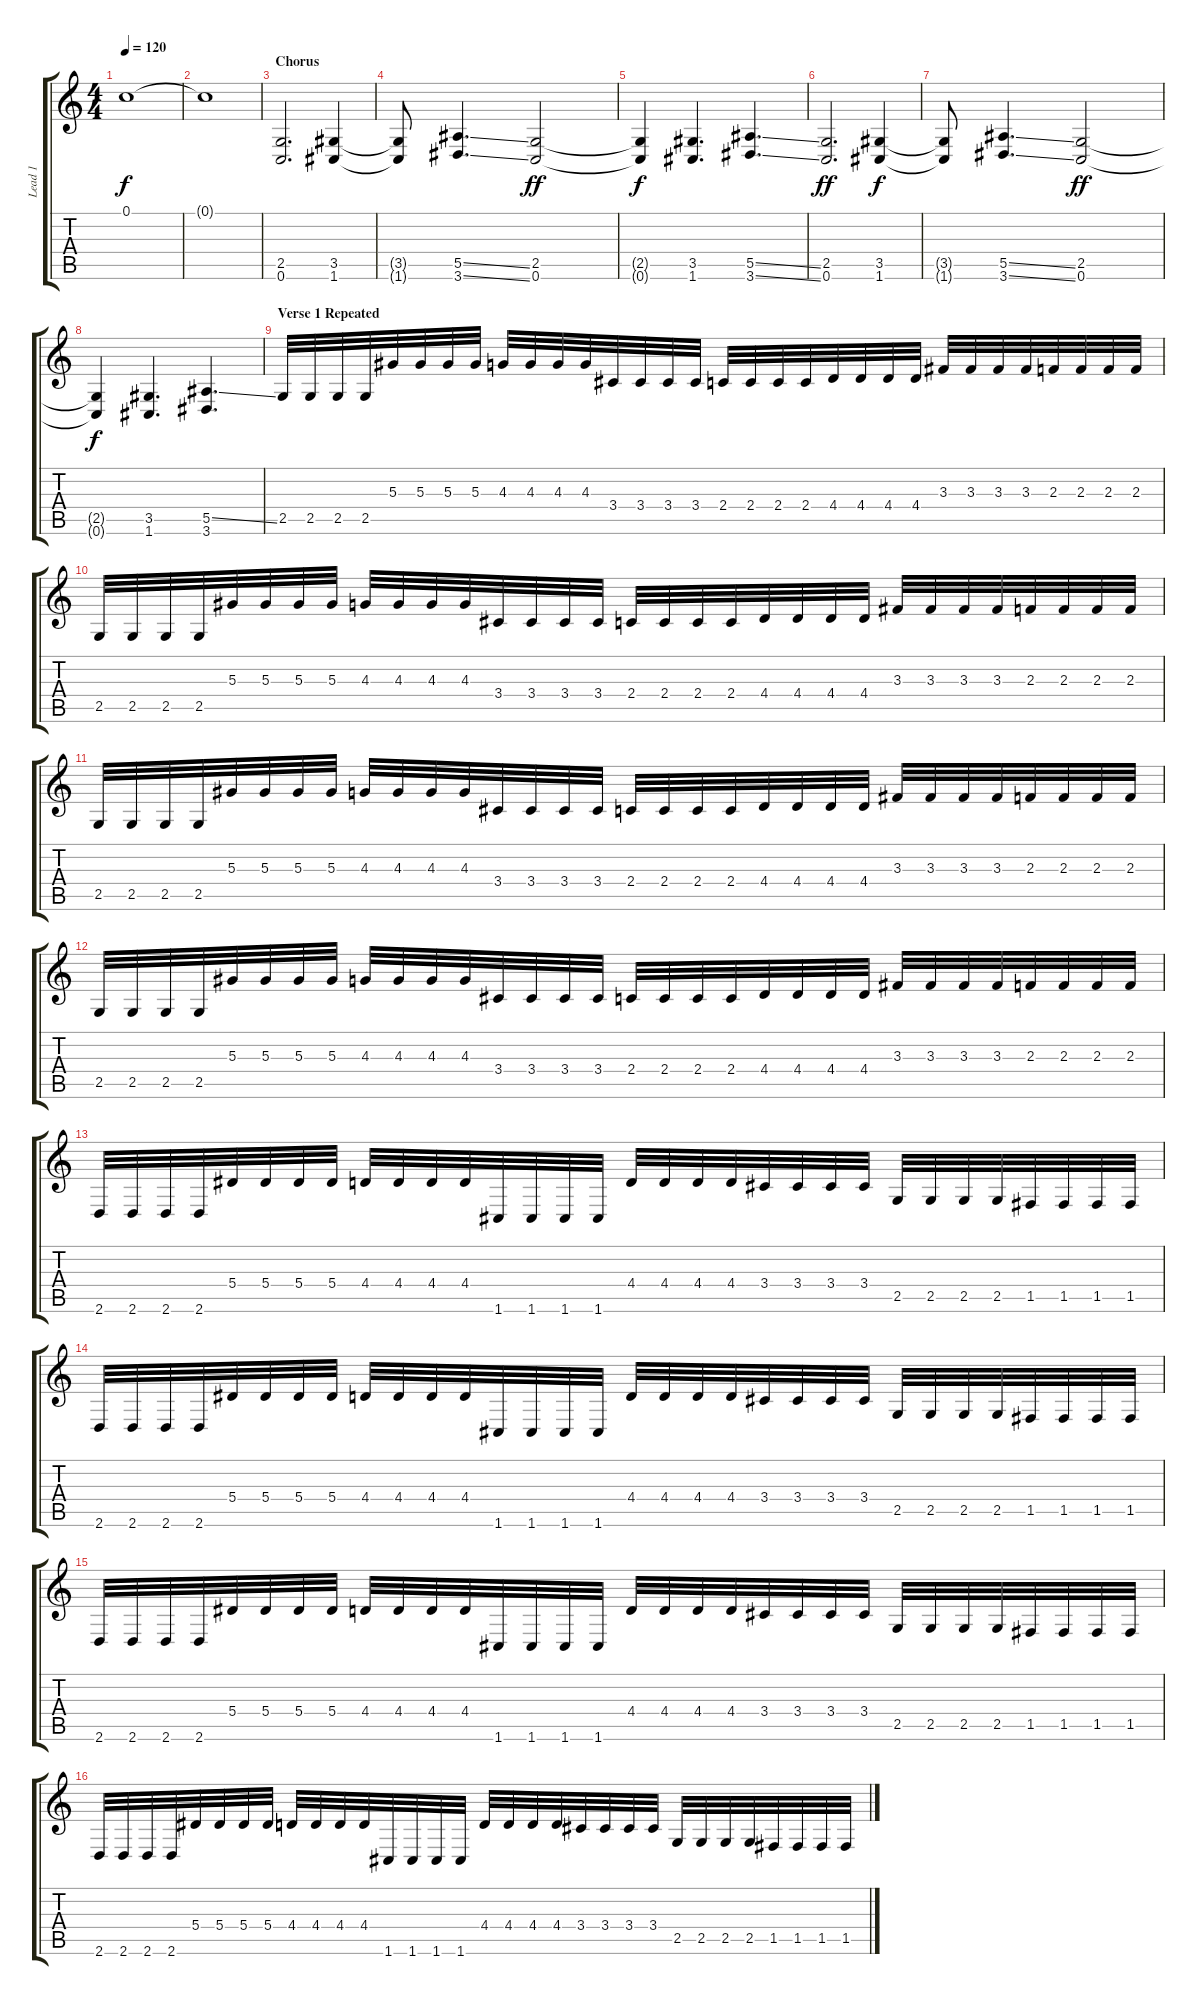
\track ("Lead 1" "Lead 1") {instrument overdrivenguitar}
\staff {score tabs}
\tuning (C4 G3 Eb3 Bb2 F2 C2) {hide}
\ts (4 4)
\tempo 120
\clef g2
\ks c
0.1{t}.1{dy f} |
0.1{t}.1 |
\section ("" "Chorus")
(2.5 0.6).2{d} (3.5 1.6).4 |
(3.5{t} 1.6{t}).8 (5.5{ss} 3.6{ss}).4{d} (2.5 0.6).2{dy ff} |
(2.5{t} 0.6{t}).4{dy f} (3.5 1.6).4{d} (5.5{ss} 3.6{ss}).4{d} |
(2.5 0.6).2{d dy ff} (3.5 1.6).4{dy f} |
(3.5{t} 1.6{t}).8 (5.5{ss} 3.6{ss}).4{d} (2.5 0.6).2{dy ff} |
(2.5{t} 0.6{t}).4{dy f} (3.5 1.6).4{d} (5.5{ss} 3.6).4{d} |
\section ("" "Verse 1 Repeated")
2.5.32 2.5.32 2.5.32 2.5.32 5.3.32 5.3.32 5.3.32 5.3.32 4.3.32 4.3.32 4.3.32 4.3.32 3.4.32 3.4.32 3.4.32 3.4.32 2.4.32 2.4.32 2.4.32 2.4.32 4.4.32 4.4.32 4.4.32 4.4.32 3.3.32 3.3.32 3.3.32 3.3.32 2.3.32 2.3.32 2.3.32 2.3.32 |
2.5.32 2.5.32 2.5.32 2.5.32 5.3.32 5.3.32 5.3.32 5.3.32 4.3.32 4.3.32 4.3.32 4.3.32 3.4.32 3.4.32 3.4.32 3.4.32 2.4.32 2.4.32 2.4.32 2.4.32 4.4.32 4.4.32 4.4.32 4.4.32 3.3.32 3.3.32 3.3.32 3.3.32 2.3.32 2.3.32 2.3.32 2.3.32 |
2.5.32 2.5.32 2.5.32 2.5.32 5.3.32 5.3.32 5.3.32 5.3.32 4.3.32 4.3.32 4.3.32 4.3.32 3.4.32 3.4.32 3.4.32 3.4.32 2.4.32 2.4.32 2.4.32 2.4.32 4.4.32 4.4.32 4.4.32 4.4.32 3.3.32 3.3.32 3.3.32 3.3.32 2.3.32 2.3.32 2.3.32 2.3.32 |
2.5.32 2.5.32 2.5.32 2.5.32 5.3.32 5.3.32 5.3.32 5.3.32 4.3.32 4.3.32 4.3.32 4.3.32 3.4.32 3.4.32 3.4.32 3.4.32 2.4.32 2.4.32 2.4.32 2.4.32 4.4.32 4.4.32 4.4.32 4.4.32 3.3.32 3.3.32 3.3.32 3.3.32 2.3.32 2.3.32 2.3.32 2.3.32 |
2.6.32 2.6.32 2.6.32 2.6.32 5.4.32 5.4.32 5.4.32 5.4.32 4.4.32 4.4.32 4.4.32 4.4.32 1.6.32 1.6.32 1.6.32 1.6.32 4.4.32 4.4.32 4.4.32 4.4.32 3.4.32 3.4.32 3.4.32 3.4.32 2.5.32 2.5.32 2.5.32 2.5.32 1.5.32 1.5.32 1.5.32 1.5.32 |
2.6.32 2.6.32 2.6.32 2.6.32 5.4.32 5.4.32 5.4.32 5.4.32 4.4.32 4.4.32 4.4.32 4.4.32 1.6.32 1.6.32 1.6.32 1.6.32 4.4.32 4.4.32 4.4.32 4.4.32 3.4.32 3.4.32 3.4.32 3.4.32 2.5.32 2.5.32 2.5.32 2.5.32 1.5.32 1.5.32 1.5.32 1.5.32 |
2.6.32 2.6.32 2.6.32 2.6.32 5.4.32 5.4.32 5.4.32 5.4.32 4.4.32 4.4.32 4.4.32 4.4.32 1.6.32 1.6.32 1.6.32 1.6.32 4.4.32 4.4.32 4.4.32 4.4.32 3.4.32 3.4.32 3.4.32 3.4.32 2.5.32 2.5.32 2.5.32 2.5.32 1.5.32 1.5.32 1.5.32 1.5.32 |
2.6.32 2.6.32 2.6.32 2.6.32 5.4.32 5.4.32 5.4.32 5.4.32 4.4.32 4.4.32 4.4.32 4.4.32 1.6.32 1.6.32 1.6.32 1.6.32 4.4.32 4.4.32 4.4.32 4.4.32 3.4.32 3.4.32 3.4.32 3.4.32 2.5.32 2.5.32 2.5.32 2.5.32 1.5.32 1.5.32 1.5.32 1.5.32
